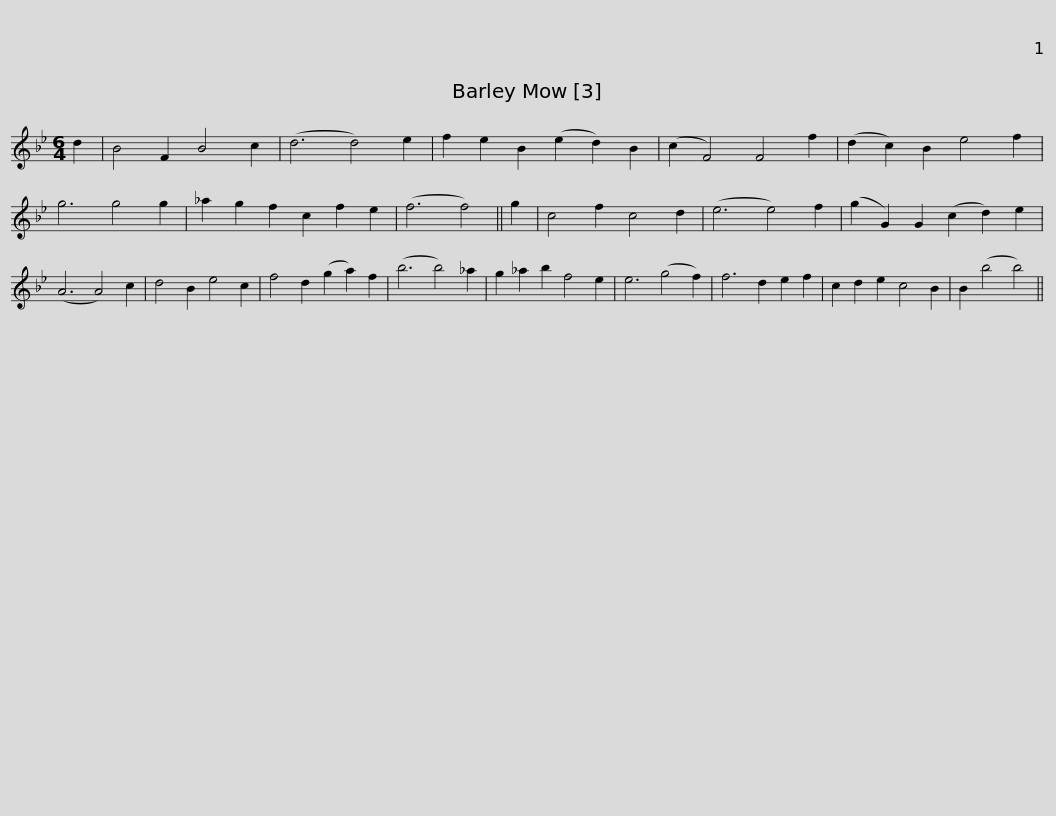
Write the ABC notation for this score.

X:1
L:1/8
M:6/4
I:linebreak $
K:Bb
V:1 treble
V:1
 d2 | B4 F2 B4 c2 | (d6 d4) e2 | f2 e2 B2 (e2 d2) B2 | (c2 F4) F4 f2 | %5
 (d2 c2) B2 e4 f2 | g6 g4 g2 | _a2 g2 f2 c2 f2 e2 | (f6 f4) ||$ g2 | %10
 c4 f2 c4 d2 | (e6 e4) f2 | (g2 G2) G2 (c2 d2) e2 | (A6 A4) c2 | d4 B2 e4 c2 | %15
 f4 d2 (g2 a2) f2 | (b6 b4) _a2 | g2 _a2 b2 f4 e2 |$ e6 (g4 f2) | f6 d2 e2 f2 | %20
 c2 d2 e2 c4 B2 | B2 (b4 b4) || %22
